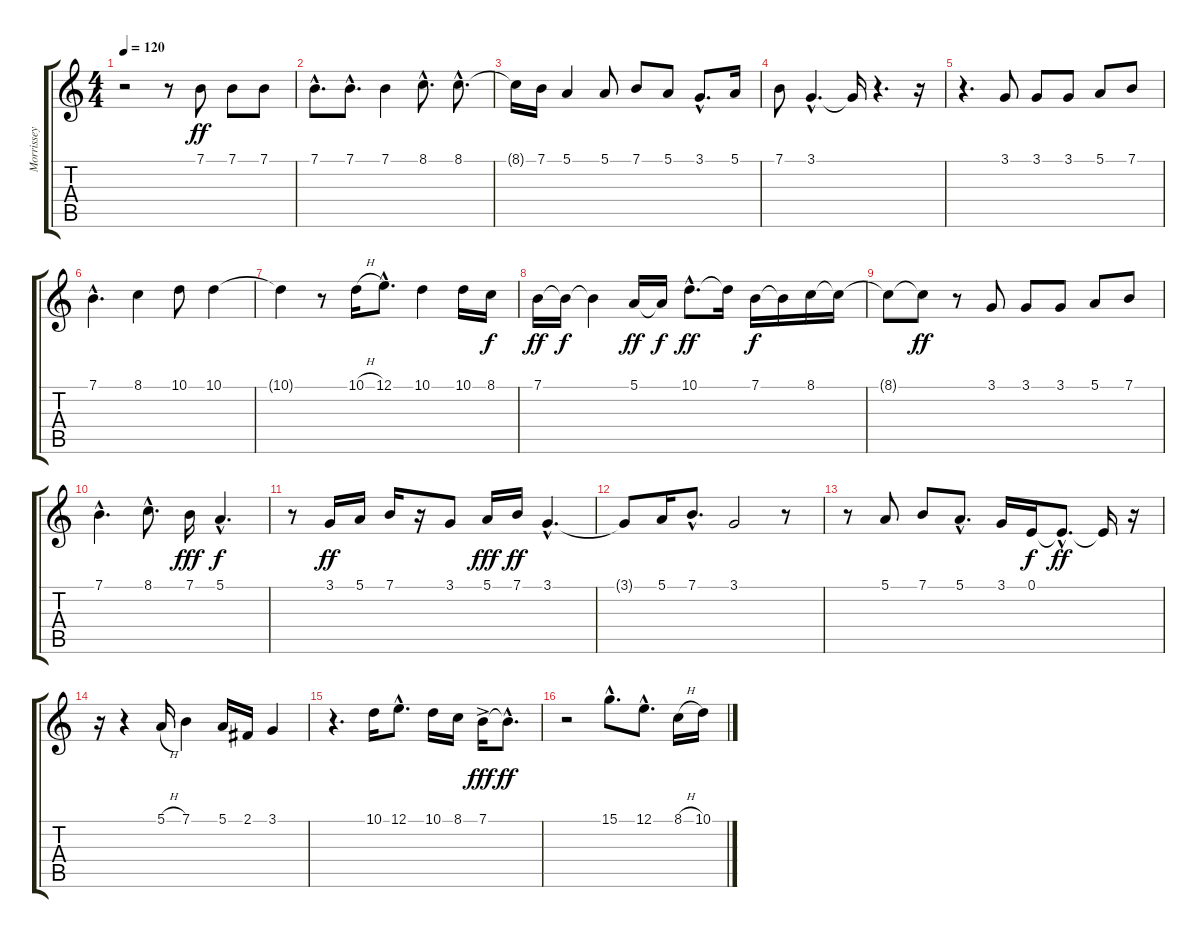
\track ("Morrissey" "Morrissey") {instrument voiceoohs}
\staff {score tabs}
\tuning (E4 B3 G3 D3 A2 E2) {hide}
\ts (4 4)
\tempo 120
\clef g2
\ks c
r.2{dy ff} r.8 7.1.8 7.1.8 7.1.8 |
7.1{hac}.8{d} 7.1{hac}.8{d} 7.1.4 8.1{hac}.8{d} 8.1{hac}.8{d} |
8.1{t}.16 7.1.16 5.1.4 5.1.8 7.1.8 5.1.8 3.1{hac}.8{d} 5.1.16 |
7.1.8 3.1{hac}.4{d} 3.1{t}.16 r.4{d} r.16 |
r.4{d} 3.1.8 3.1.8 3.1.8 5.1.8 7.1.8 |
7.1{hac}.4{d} 8.1.4 10.1.8 10.1.4 |
10.1{t}.4 r.8 10.1{h}.16 12.1{hac}.8{d} 10.1.4 10.1.16 8.1.16{dy f} |
7.1.16{dy ff} 7.1{t}.16{dy f} 7.1{t}.4 5.1.16{dy ff} 5.1{t}.16{dy f} 10.1{hac}.8{d dy ff} 10.1{t}.16 7.1.16{dy f} 7.1{t}.16 8.1.16 8.1{t}.16 |
8.1{t}.8 8.1{t}.8{dy ff} r.8 3.1.8 3.1.8 3.1.8 5.1.8 7.1.8 |
7.1{hac}.4{d} 8.1{hac}.8{d} 7.1.16{dy fff} 5.1{hac}.4{d dy f} |
r.8 3.1.16{dy ff} 5.1.16 7.1.16 r.16 3.1.8 5.1.16{dy fff} 7.1.16{dy ff} 3.1{hac}.4{d} |
3.1{t}.8 5.1.16 7.1{hac}.8{d} 3.1.2 r.8 |
r.8 5.1.8 7.1.8 5.1{hac}.8{d} 3.1.16 0.1.16{dy f} 0.1{hac t}.8{d dy ff} 0.1{t}.16 r.16 |
r.16 r.4 5.1{h}.16 7.1.4 5.1.16 2.1.16 3.1.4 |
r.4{d} 10.1.16 12.1{hac}.8{d} 10.1.16 8.1.16 7.1{ac}.16{dy fff} 7.1{hac t}.8{d dy ff} |
r.2 15.1{hac}.8{d} 12.1{hac}.8{d} 8.1{h}.16 10.1.16
